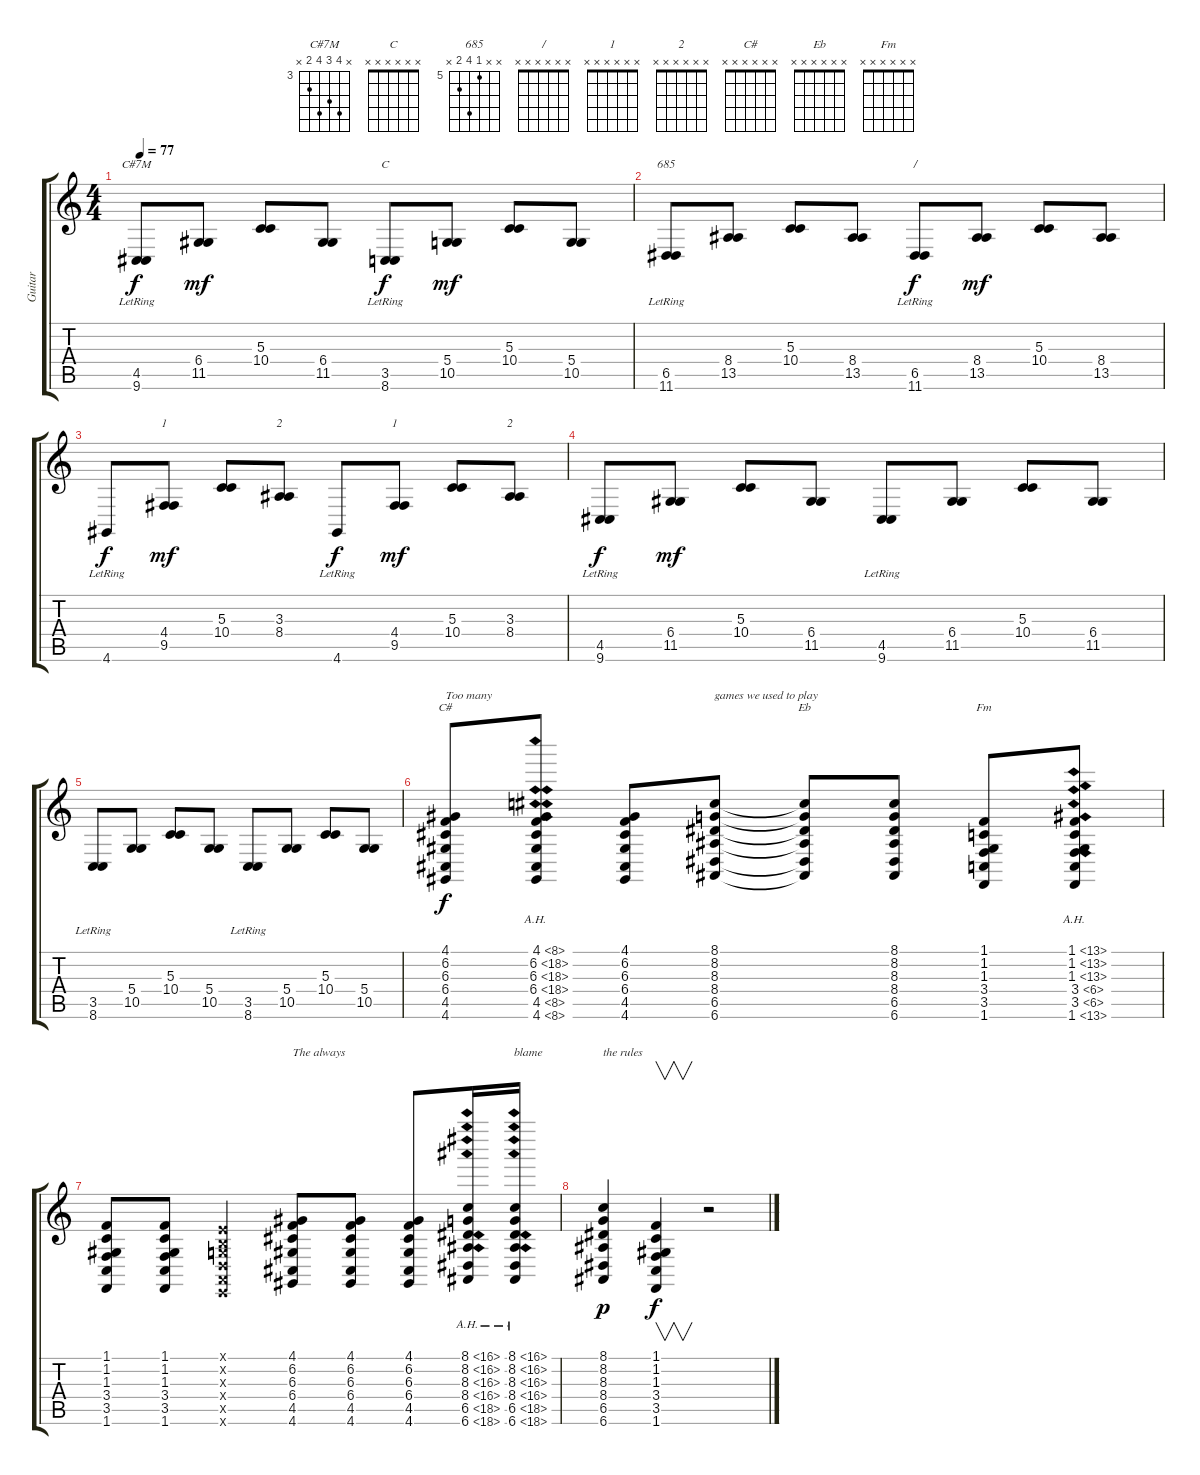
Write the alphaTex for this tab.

\track ("Guitar" "Guitar") {instrument lead8bassandlead}
\staff {score tabs}
\tuning (E4 B3 G3 D3 A2 E2) {hide}
\chord ("C#7M" x 6 5 6 4 x) {firstfret 3}
\chord ("C" x x x x x x) {firstfret 0}
\chord ("685" x x 5 8 6 x) {firstfret 5}
\chord ("/" x x x x x x) {firstfret 0}
\chord ("1" x x 5 4 x 4) {firstfret 2}
\chord ("2" x x 3 4 x 4) {firstfret 2}
\chord ("1" x x x x x x) {firstfret 0}
\chord ("2" x x x x x x) {firstfret 0}
\chord ("C#" x x x x x x) {firstfret 0}
\chord ("Eb" x x x x x x) {firstfret 0}
\chord ("Fm" x x x x x x) {firstfret 0}
\ts (4 4)
\tempo 77
\clef g2
\ks c
(4.5{lr} 9.6{lr}).8{ch "C#7M" dy f} (6.4 11.5).8{dy mf} (5.3 10.4).8 (6.4 11.5).8 (3.5{lr} 8.6{lr}).8{ch "C" dy f} (5.4 10.5).8{dy mf} (5.3 10.4).8 (5.4 10.5).8 |
(6.5{lr} 11.6).8{ch "685"} (8.4 13.5).8 (5.3 10.4).8 (8.4 13.5).8 (6.5{lr} 11.6{lr}).8{ch "/" dy f} (8.4 13.5).8{dy mf} (5.3 10.4).8 (8.4 13.5).8 |
4.6{lr}.8{dy f} (4.4 9.5).8{ch "1" dy mf} (5.3 10.4).8 (3.3 8.4).8{ch "2"} 4.6{lr}.8{dy f} (4.4 9.5).8{ch "1" dy mf} (5.3 10.4).8 (3.3 8.4).8{ch "2"} |
(4.5{lr} 9.6{lr}).8{dy f} (6.4 11.5).8{dy mf} (5.3 10.4).8 (6.4 11.5).8 (4.5{lr} 9.6).8 (6.4 11.5).8 (5.3 10.4).8 (6.4 11.5).8 |
(3.5 8.6{lr}).8 (5.4 10.5).8 (5.3 10.4).8 (5.4 10.5).8 (3.5{lr} 8.6).8 (5.4 10.5).8 (5.3 10.4).8 (5.4 10.5).8 |
(4.1 6.2 6.3 6.4 4.5 4.6).8{ch "C#" txt "Too many" dy f} (4.1{ah 4} 6.2{ah 12} 6.3{ah 12} 6.4{ah 12} 4.5{ah 4} 4.6{ah 4}).8 (4.1 6.2 6.3 6.4 4.5 4.6).8 (8.1 8.2 8.3 8.4 6.5 6.6).8{txt "games we used to play"} (8.1{t} 8.2{t} 8.3{t} 8.4{t} 6.5{t} 6.6{t}).8{ch "Eb"} (8.1 8.2 8.3 8.4 6.5 6.6).8 (1.1 1.2 1.3 3.4 3.5 1.6).8{ch "Fm"} (1.1{ah 12} 1.2{ah 12} 1.3{ah 12} 3.4{ah 3} 3.5{ah 3} 1.6{ah 12}).8 |
(1.1 1.2 1.3 3.4 3.5 1.6).8 (1.1 1.2 1.3 3.4 3.5 1.6).8 (0.1{x} 0.2{x} 0.3{x} 0.4{x} 0.5{x} 0.6{x}).4 (4.1 6.2 6.3 6.4 4.5 4.6).8{txt "The always "} (4.1 6.2 6.3 6.4 4.5 4.6).8 (4.1 6.2 6.3 6.4 4.5 4.6).8 (8.1{ah 8} 8.2{ah 8} 8.3{ah 8} 8.4{ah 8} 6.5{ah 12} 6.6{ah 12}).16 (8.1{ah 8} 8.2{ah 8} 8.3{ah 8} 8.4{ah 8} 6.5{ah 12} 6.6{ah 12}).16{txt "blame"} |
(8.1 8.2 8.3 8.4 6.5 6.6).4{txt "the rules" dy p} (1.1 1.2 1.3 3.4 3.5 1.6).4{v dy f} r.2
